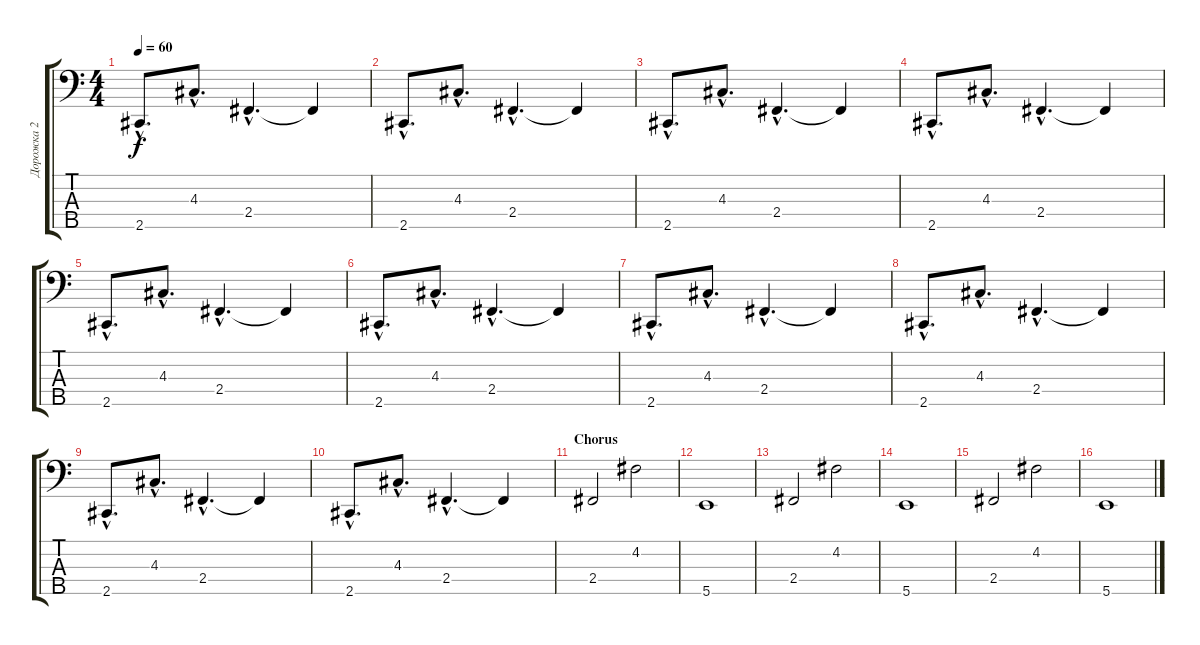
\track ("Дорожка 2" "Дорожка 2") {instrument electricbassfinger}
\staff {score tabs}
\tuning (G2 D2 A1 E1 B0) {hide}
\ts (4 4)
\tempo 60
\clef f4
\ks c
2.5{hac}.8{d dy f} 4.3{hac}.8{d} 2.4{hac}.4{d} 2.4{t}.4 |
2.5{hac}.8{d} 4.3{hac}.8{d} 2.4{hac}.4{d} 2.4{t}.4 |
2.5{hac}.8{d} 4.3{hac}.8{d} 2.4{hac}.4{d} 2.4{t}.4 |
2.5{hac}.8{d} 4.3{hac}.8{d} 2.4{hac}.4{d} 2.4{t}.4 |
2.5{hac}.8{d} 4.3{hac}.8{d} 2.4{hac}.4{d} 2.4{t}.4 |
2.5{hac}.8{d} 4.3{hac}.8{d} 2.4{hac}.4{d} 2.4{t}.4 |
2.5{hac}.8{d} 4.3{hac}.8{d} 2.4{hac}.4{d} 2.4{t}.4 |
2.5{hac}.8{d} 4.3{hac}.8{d} 2.4{hac}.4{d} 2.4{t}.4 |
2.5{hac}.8{d} 4.3{hac}.8{d} 2.4{hac}.4{d} 2.4{t}.4 |
2.5{hac}.8{d} 4.3{hac}.8{d} 2.4{hac}.4{d} 2.4{t}.4 |
\section ("" "Chorus")
2.4.2 4.2.2 |
5.5.1 |
2.4.2 4.2.2 |
5.5.1 |
2.4.2 4.2.2 |
5.5.1
